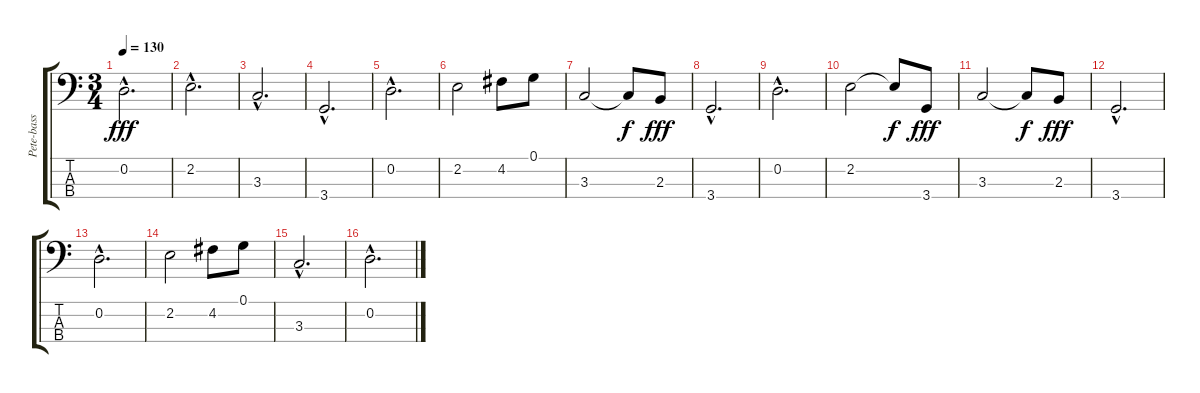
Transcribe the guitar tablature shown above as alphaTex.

\track ("Pete-bass" "Pete-bass") {instrument electricbassfinger}
\staff {score tabs}
\tuning (G2 D2 A1 E1) {hide}
\ts (3 4)
\tempo 130
\clef f4
\ks c
0.2{hac}.2{d dy fff} |
2.2{hac}.2{d} |
3.3{hac}.2{d} |
3.4{hac}.2{d} |
0.2{hac}.2{d} |
2.2.2 4.2.8 0.1.8 |
3.3.2 3.3{t}.8{dy f} 2.3.8{dy fff} |
3.4{hac}.2{d} |
0.2{hac}.2{d} |
2.2.2 2.2{t}.8{dy f} 3.4.8{dy fff} |
3.3.2 3.3{t}.8{dy f} 2.3.8{dy fff} |
3.4{hac}.2{d} |
0.2{hac}.2{d} |
2.2.2 4.2.8 0.1.8 |
3.3{hac}.2{d} |
0.2{hac}.2{d}
